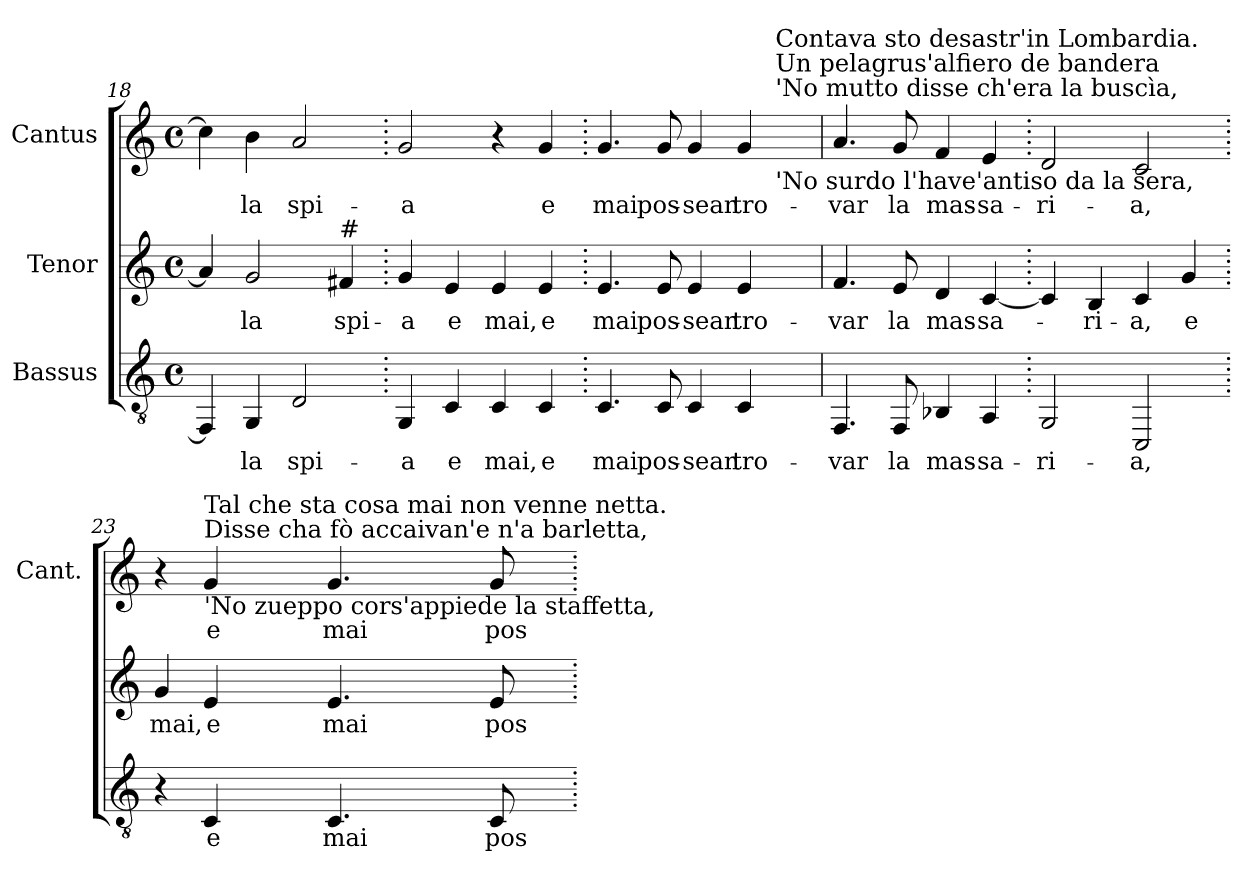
**kern	**text	**kern	**text	**kern	**text
*part3	*part3	*part2	*part2	*part1	*part1
*staff3	*staff3	*staff2	*staff2	*staff1	*staff1
*I"Bassus	*	*I"Tenor	*	*I"Cantus	*
*	*	*	*	*I'Cant.	*
*clefGv2	*	*clefG2	*	*clefG2	*
*k[]	*	*k[]	*	*k[]	*
*C:	*	*C:	*	*C:	*
*M4/4	*	*M4/4	*	*M4/4	*
*met(c)	*	*met(c)	*	*met(c)	*
=18	=18	=18	=18	=18	=18
4FFi/]	.	4ai/]	.	4cci\]	.
!	!LO:LY:b:color=#000000	!	!	!	!
!	!	!	!LO:LY:b:color=#000000	!	!
!	!	!	!	!	!LO:LY:b:color=#000000
4GGi/	la	2gi/	la	4bi\	la
!	!LO:LY:b:color=#000000	!	!	!	!
!	!	!	!	!	!LO:LY:b:color=#000000
2Di/	spi-	.	.	2ai/	spi-
!	!	!LO:TX:a:t=#	!	!	!
!	!	!	!LO:LY:b:color=#000000	!	!
.	.	4f#i/	spi-	.	.
=19.	=19.	=19.	=19.	=19.	=19.
!	!LO:LY:b:color=#000000	!	!	!	!
!	!	!	!LO:LY:b:color=#000000	!	!
!	!	!	!	!	!LO:LY:b:color=#000000
4GGi/	-a	4gi/	-a	2gi/	-a
!	!LO:LY:b:color=#000000	!	!	!	!
!	!	!	!LO:LY:b:color=#000000	!	!
4Ci/	e	4ei/	e	.	.
!	!LO:LY:b:color=#000000	!	!	!	!
!	!	!	!LO:LY:b:color=#000000	!	!
4Ci/	mai,	4ei/	mai,	4r	.
!	!LO:LY:b:color=#000000	!	!	!	!
!	!	!	!LO:LY:b:color=#000000	!	!
!	!	!	!	!	!LO:LY:b:color=#000000
4Ci/	e	4ei/	e	4gi/	e
!!LO:LB:g=z
=20.	=20.	=20.	=20.	=20.	=20.
!	!LO:LY:b:color=#000000	!	!	!	!
!	!	!	!LO:LY:b:color=#000000	!	!
!	!	!	!	!	!LO:LY:b:color=#000000
*	*	*	*	*^	*
4.Ci/	mai	4.ei/	mai	4.gi/	2ryy	mai
!	!LO:LY:b:color=#000000	!	!	!	!	!
!	!	!	!LO:LY:b:color=#000000	!	!	!
!	!	!	!	!	!	!LO:LY:b:color=#000000
8Ci/	pos-	8ei/	pos-	8gi/	.	pos-
!	!LO:LY:b:color=#000000	!	!	!	!	!
!	!	!	!LO:LY:b:color=#000000	!	!	!
!	!	!	!	!	!	!LO:LY:b:color=#000000
4Ci/	-sean	4ei/	-sean	4gi/	4ryy	-sean
!	!LO:LY:b:color=#000000	!	!	!	!	!
!	!	!	!LO:LY:b:color=#000000	!	!	!
!	!	!	!	!	!	!LO:LY:b:color=#000000
4Ci/	tro-	4ei/	tro-	4gi/	16ryy	tro-
.	.	.	.	.	32ryy	.
.	.	.	.	.	256.ryy	.
!	!	!	!	!	!LO:TX:b:t='No surdo l'have'antiso da la sera,	!
!	!	!	!	!	!LO:TX:t='No mutto disse ch'era la buscìa,	!
!	!	!	!	!	!LO:TX:t=Un pelagrus'alfiero de bandera	!
!	!	!	!	!	!LO:TX:t=Contava sto desastr'in Lombardia.	!
.	.	.	.	.	8ryy	.
.	.	.	.	.	64ryy	.
.	.	.	.	.	128ryy	.
.	.	.	.	.	512ryy	.
*	*	*	*	*v	*v	*
=21	=21	=21	=21	=21	=21
*	*	*	*	*^	*
!	!LO:LY:b:color=#000000	!	!	!	!	!
*	*	*	*	*v	*v	*
*	*	*	*	*^	*
!	!	!	!LO:LY:b:color=#000000	!	!	!
*	*	*	*	*v	*v	*
*	*	*	*	*^	*
!	!	!	!	!	!	!LO:LY:b:color=#000000
*	*	*	*	*v	*v	*
4.FFi/	-var	4.fi/	-var	4.ai/	-var
!	!LO:LY:b:color=#000000	!	!	!	!
!	!	!	!LO:LY:b:color=#000000	!	!
!	!	!	!	!	!LO:LY:b:color=#000000
8FFi/	la	8ei/	la	8gi/	la
!	!LO:LY:b:color=#000000	!	!	!	!
!	!	!	!LO:LY:b:color=#000000	!	!
!	!	!	!	!	!LO:LY:b:color=#000000
4BB-Xi/	mas-	4di/	mas-	4fi/	mas-
!	!LO:LY:b:color=#000000	!	!	!	!
!	!	!	!LO:LY:b:color=#000000	!	!
!	!	!	!	!	!LO:LY:b:color=#000000
4AAi/	-sa-	[<4ci/	-sa-	4ei/	-sa-
=22.	=22.	=22.	=22.	=22.	=22.
!	!LO:LY:b:color=#000000	!	!	!	!
!	!	!	!	!	!LO:LY:b:color=#000000
2GGi/	-ri-	4ci/]	.	2di/	-ri-
!	!	!	!LO:LY:b:color=#000000	!	!
.	.	4Bi/	-ri-	.	.
!	!LO:LY:b:color=#000000	!	!	!	!
!	!	!	!LO:LY:b:color=#000000	!	!
!	!	!	!	!	!LO:LY:b:color=#000000
2CCi/	-a,	4ci/	-a,	2ci/	-a,
!	!	!	!LO:LY:b:color=#000000	!	!
.	.	4gi/	e	.	.
=23.	=23.	=23.	=23.	=23.	=23.
!	!	!	!LO:LY:b:color=#000000	!	!
4r	.	4gi/	mai,	4r	.
!	!LO:LY:b:color=#000000	!	!	!	!
!	!	!	!LO:LY:b:color=#000000	!	!
!	!	!	!	!LO:TX:b:t='No zueppo cors'appiede la staffetta,	!
!	!	!	!	!LO:TX:t=Disse cha fò accaivan'e n'a barletta,	!
!	!	!	!	!LO:TX:t=Tal che sta cosa mai non venne netta.	!
!	!	!	!	!	!LO:LY:b:color=#000000
4Ci/	e	4ei/	e	4gi/	e
!	!LO:LY:b:color=#000000	!	!	!	!
!	!	!	!LO:LY:b:color=#000000	!	!
!	!	!	!	!	!LO:LY:b:color=#000000
4.Ci/	mai	4.ei/	mai	4.gi/	mai
!	!LO:LY:b:color=#000000	!	!	!	!
!	!	!	!LO:LY:b:color=#000000	!	!
!	!	!	!	!	!LO:LY:b:color=#000000
8Ci/	pos-	8ei/	pos-	8gi/	pos-
=.	=.	=.	=.	=.	=.
*-	*-	*-	*-	*-	*-
